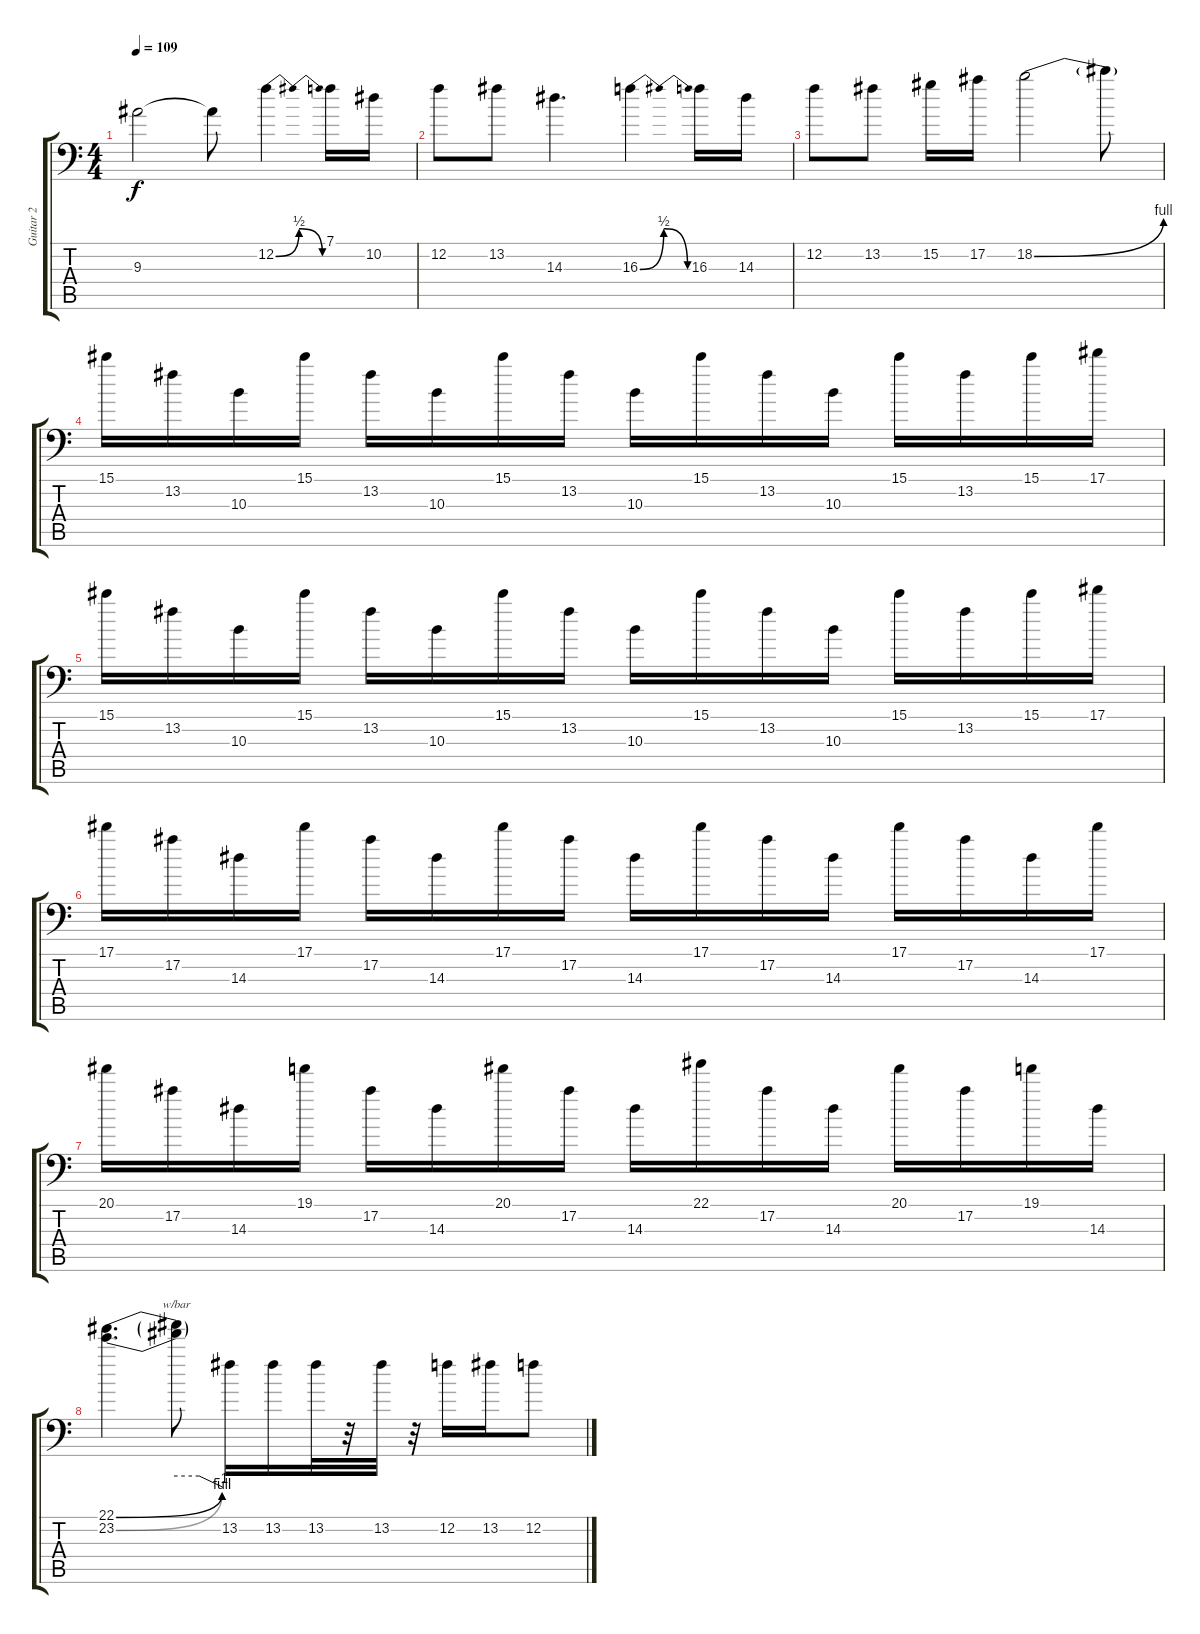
\track ("Guitar 2" "Guitar 2") {instrument overdrivenguitar}
\staff {score tabs}
\tuning (Bb3 F3 Db3 Ab2 Eb2 Bb1) {hide}
\ts (4 4)
\tempo 109
\clef f4
\ks c
9.3{t}.2{dy f} 9.3{t}.8 12.2{be (bendrelease 0 0 15 2 55 2 60 0)}.4 7.1.16 10.2.16 |
12.2.8 13.2.8 14.3.4{d} 16.3{be (bendrelease 0 0 15 2 55 2 60 0)}.4 16.3.16 14.3.16 |
12.2.8 13.2.8 15.2.16 17.2.16 18.2{be (bend 0 0 60 4)}.2 18.2{t}.8 |
15.1.16 13.2.16 10.3.16 15.1.16 13.2.16 10.3.16 15.1.16 13.2.16 10.3.16 15.1.16 13.2.16 10.3.16 15.1.16 13.2.16 15.1.16 17.1.16 |
15.1.16 13.2.16 10.3.16 15.1.16 13.2.16 10.3.16 15.1.16 13.2.16 10.3.16 15.1.16 13.2.16 10.3.16 15.1.16 13.2.16 15.1.16 17.1.16 |
17.1.16 17.2.16 14.3.16 17.1.16 17.2.16 14.3.16 17.1.16 17.2.16 14.3.16 17.1.16 17.2.16 14.3.16 17.1.16 17.2.16 14.3.16 17.1.16 |
20.1.16 17.2.16 14.3.16 19.1.16 17.2.16 14.3.16 20.1.16 17.2.16 14.3.16 22.1.16 17.2.16 14.3.16 20.1.16 17.2.16 19.1.16 14.3.16 |
(22.1{be (bend 0 0 60 4)} 23.2{be (bend 0 0 60 4)}).4{d} (22.1{t} 23.2{t}).8{tbe (custom default 0 0 30 0 60 -4)} 13.2.16 13.2.16 13.2.32 r.32 13.2.32 r.32 12.2.16 13.2.16 12.2.8
